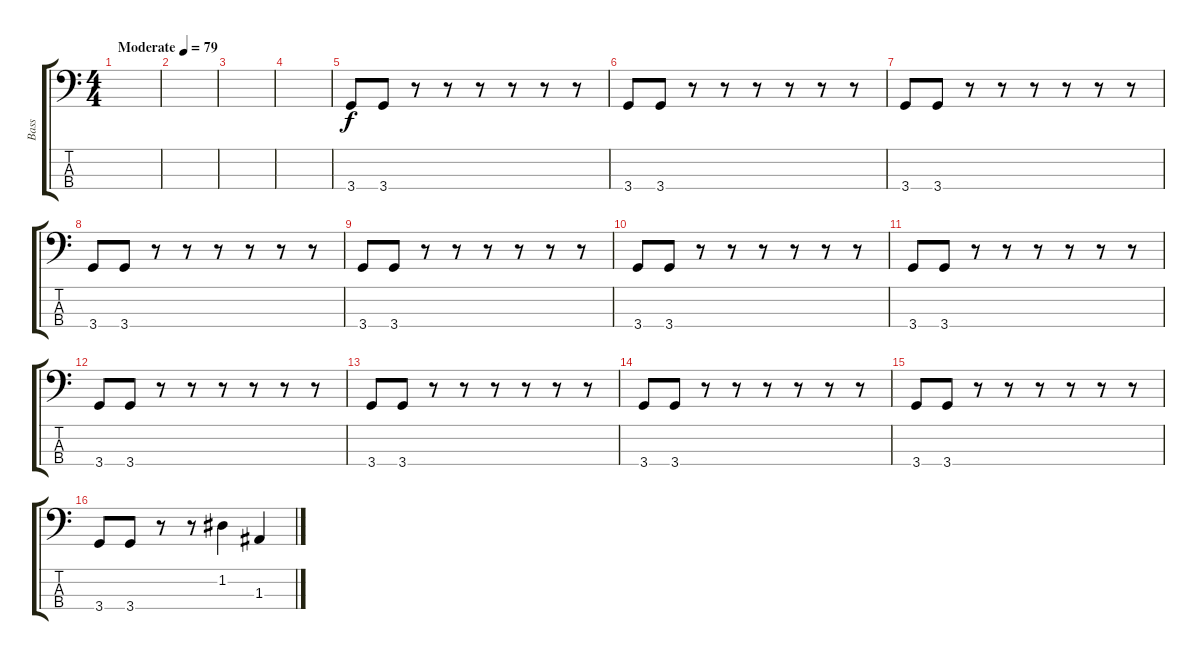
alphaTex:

\track ("Bass" "Bass") {instrument electricbassfinger}
\staff {score tabs}
\tuning (G2 D2 A1 E1) {hide}
\ts (4 4)
\tempo (79 "Moderate")
\clef f4
\ks c
|
|
|
|
3.4.8 3.4.8 r.8 r.8 r.8 r.8 r.8 r.8 |
3.4.8 3.4.8 r.8 r.8 r.8 r.8 r.8 r.8 |
3.4.8 3.4.8 r.8 r.8 r.8 r.8 r.8 r.8 |
3.4.8 3.4.8 r.8 r.8 r.8 r.8 r.8 r.8 |
3.4.8 3.4.8 r.8 r.8 r.8 r.8 r.8 r.8 |
3.4.8 3.4.8 r.8 r.8 r.8 r.8 r.8 r.8 |
3.4.8 3.4.8 r.8 r.8 r.8 r.8 r.8 r.8 |
3.4.8 3.4.8 r.8 r.8 r.8 r.8 r.8 r.8 |
3.4.8 3.4.8 r.8 r.8 r.8 r.8 r.8 r.8 |
3.4.8 3.4.8 r.8 r.8 r.8 r.8 r.8 r.8 |
3.4.8 3.4.8 r.8 r.8 r.8 r.8 r.8 r.8 |
3.4.8 3.4.8 r.8 r.8 1.2.4 1.3.4
